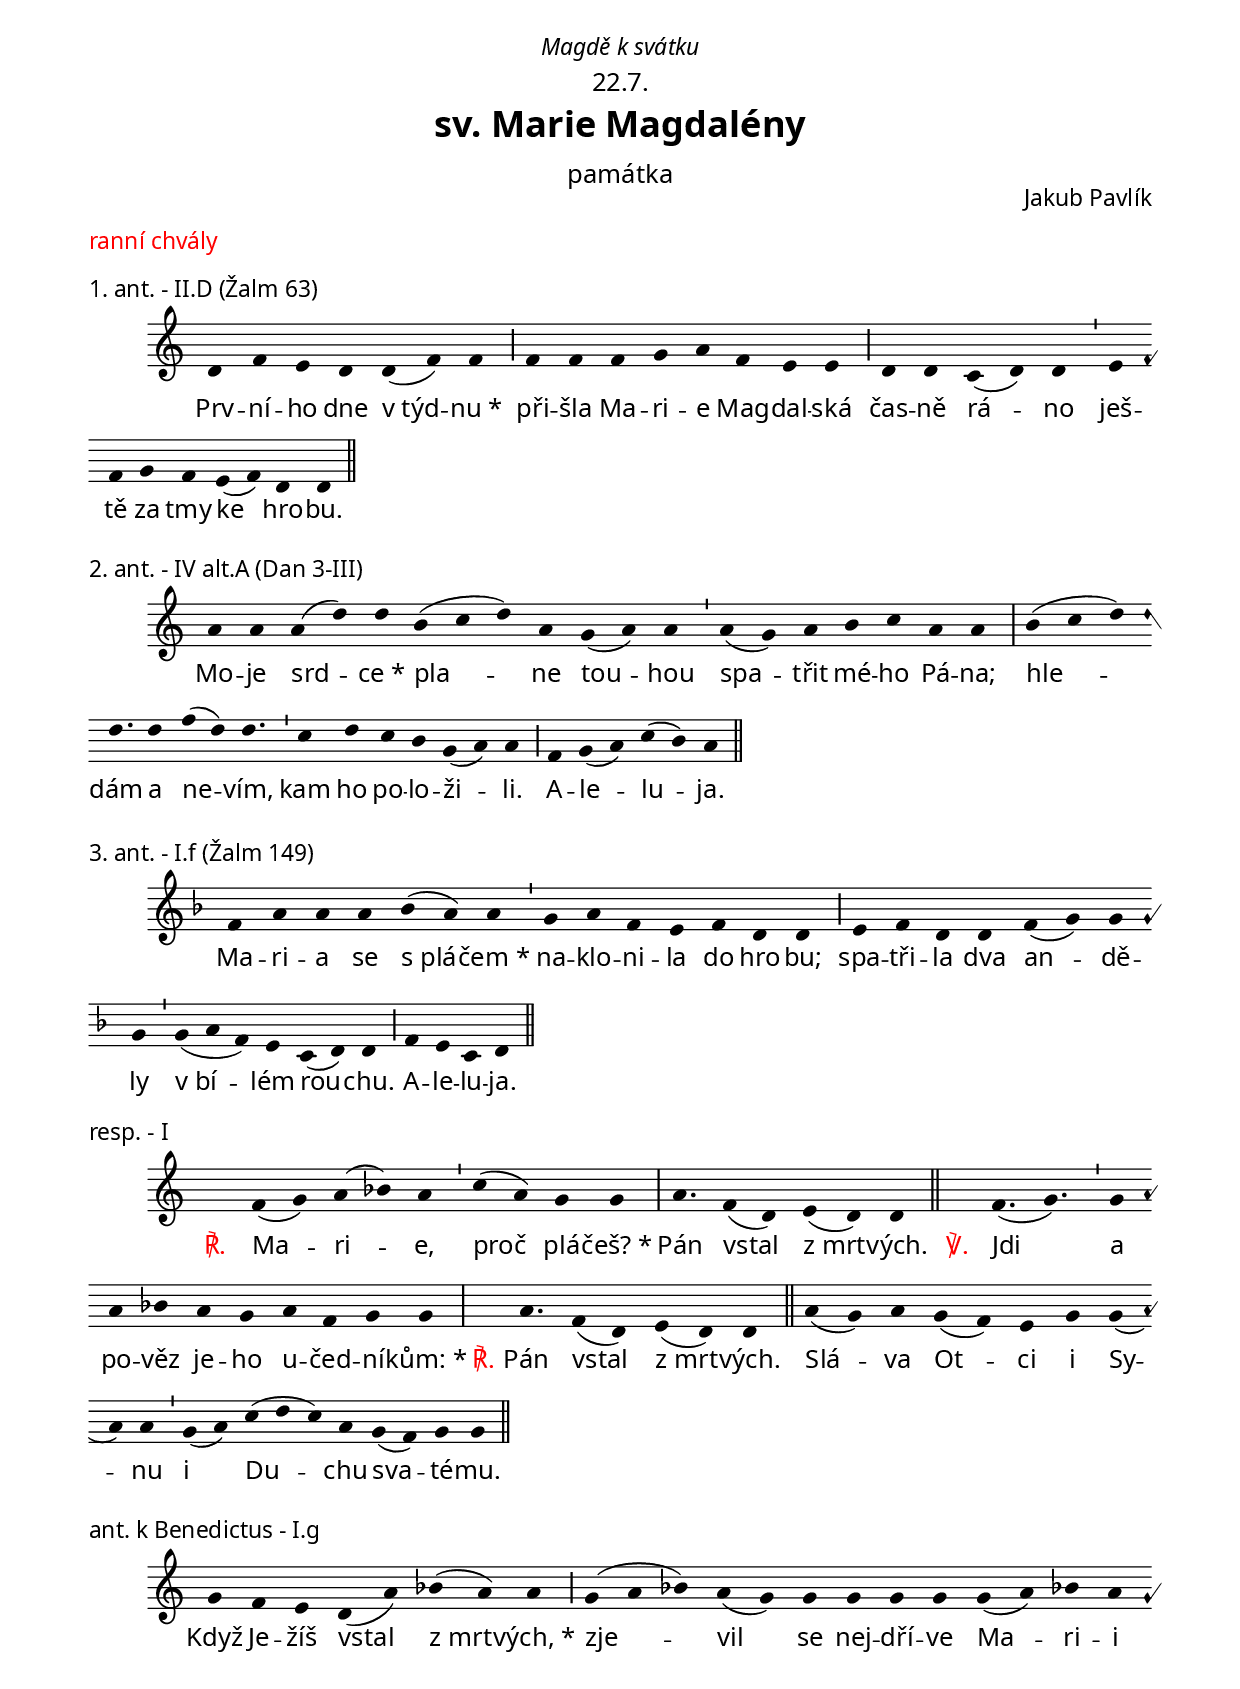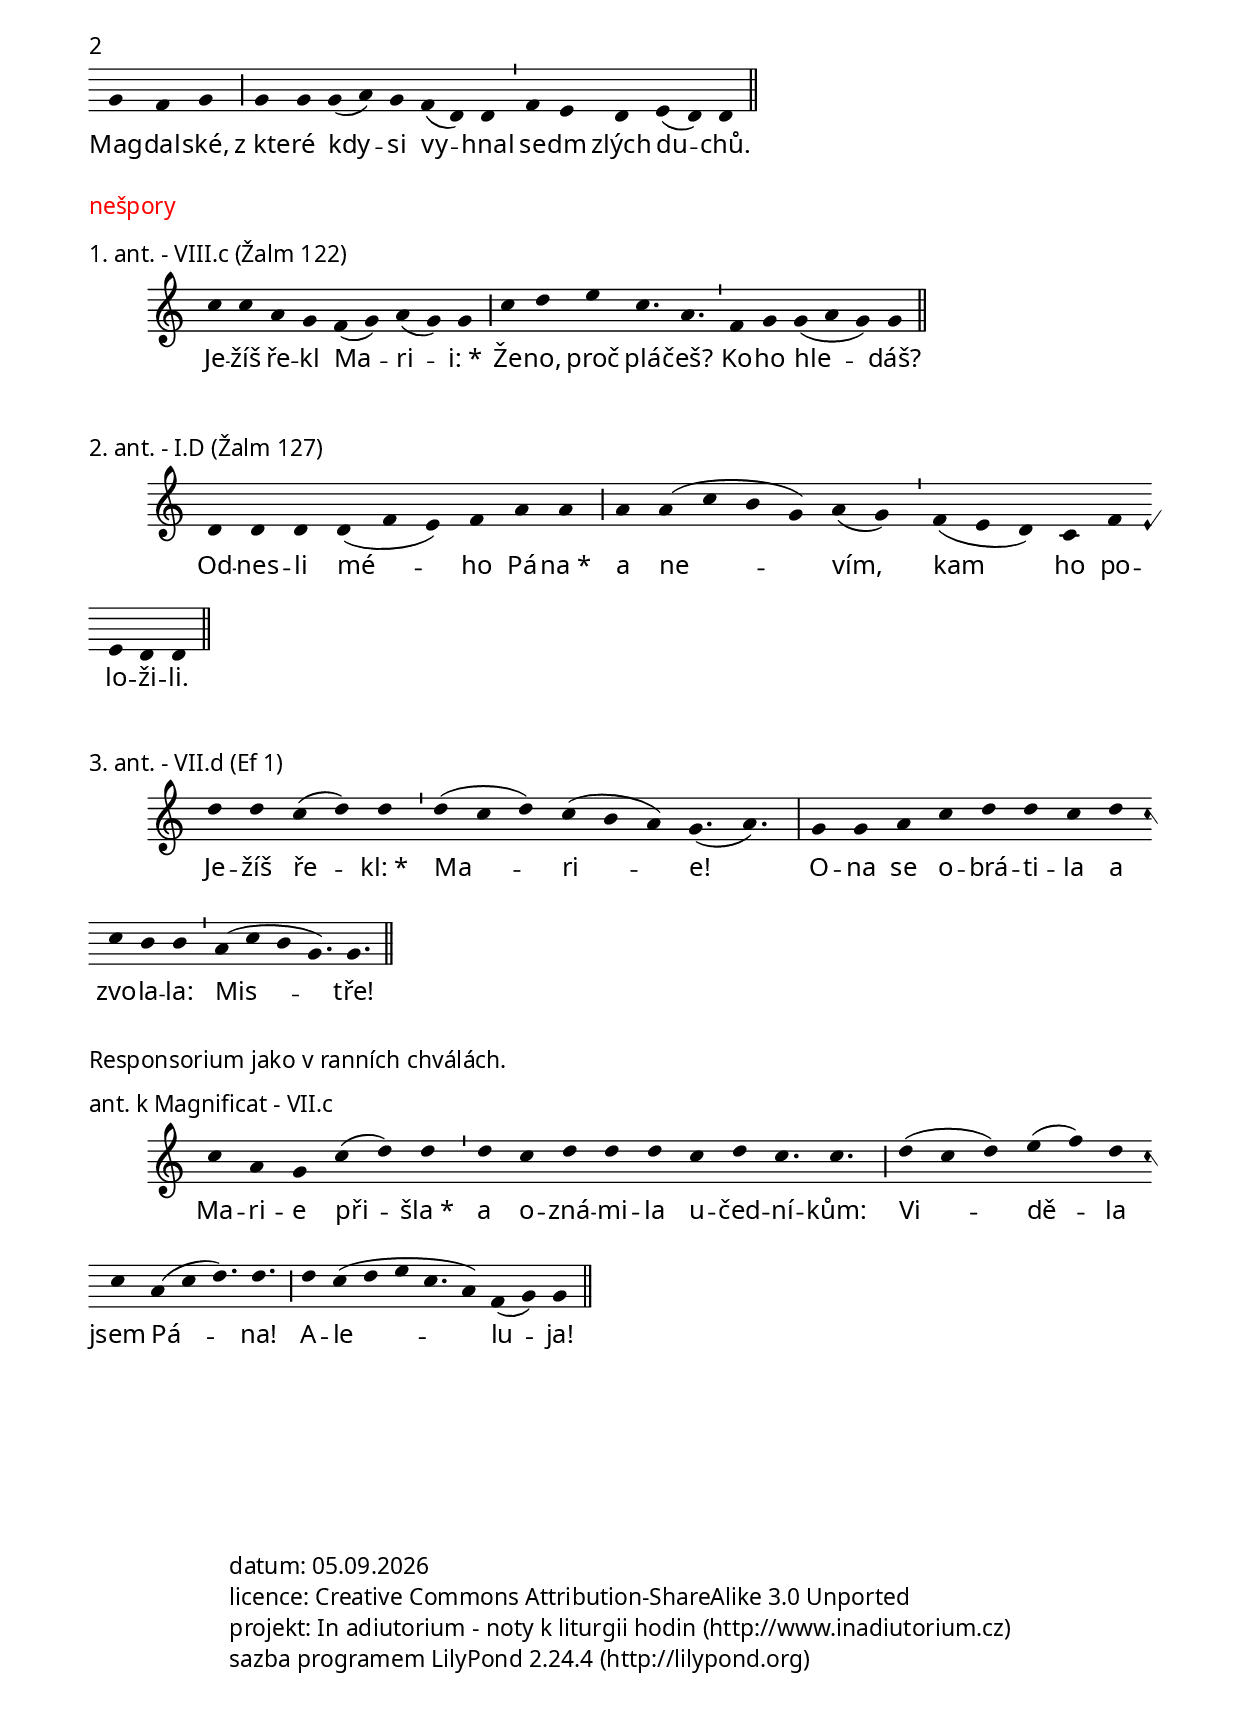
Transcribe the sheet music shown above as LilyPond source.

\version "2.15.37"

\include "../spolecne.ly"
\include "../dilyresponsorii.ly"

\header {
  title = \markup\titleSvatek
            "sv. Marie Magdalény"
            památka
            22.7.
  composer = "Jakub Pavlík"
  dedication = \markup\italic "Magdě k svátku"
}

\markup {\nadpisHodinka {"ranní chvály"}}

\score {
  \relative c' {
    \choralniRezim
    d4 f e d d( f) f \barMaior
    f f f g a f e e \barMaior
    d4 d c( d) d \barMin e f g f e( f) d d \barFinalis
  }
  \addlyrics {
    Prv -- ní -- ho dne v_týd -- nu_* 
    při -- šla Ma -- ri -- e Mag -- dal -- ská 
    čas -- ně rá -- no ješ -- tě za tmy ke hro -- bu.
  }
  \header {
    quid = "1. ant."
    modus = "II"
    differentia = "D"
    psalmus = "Žalm 63"
    piece = \markup\sestavTitulek
  }
}

\score {
  \relative c'' {
    \choralniRezim
    a4 a a( d) d b( c d) a g( a) a \barMin
    a( g) a b c a a \barMax
    b4( c d) d4. d4 f( d) d4. \barMin c4 d c b g( a) a \barMaior
    f g( a) c( b) a \barFinalis
  }
  \addlyrics {
    Mo -- je srd -- ce_* pla -- ne tou -- hou 
    spa -- třit mé -- ho Pá -- na;
    hle -- dám a ne -- vím, kam ho po -- lo -- ži -- li.
    A -- le -- lu -- ja.
  }
  \header {
    quid = "2. ant."
    modus = "IV alt"
    differentia = "A" 
    psalmus = "Dan 3-III"
    id = ""
    piece = \markup\sestavTitulek
  }
}

\score {
  \relative c' {
    \choralniRezim
    \key f\major
    f4 a a a bes( a) a \barMin
    g a f e f d d \barMaior
    e f d d f( g) g g \barMin
    g( a f) e c( d) d \barMaior
    f e c d \barFinalis
  }
  \addlyrics {
    Ma -- ri -- a se s_plá -- čem_* 
    na -- klo -- ni -- la do hro -- bu;
    spa -- tři -- la dva an -- dě -- ly 
    v_bí -- lém rou -- chu.
    A -- le -- lu -- ja.
  }
  \header {
    quid = "3. ant."
    modus = "I"
    differentia = "f" 
    psalmus = "Žalm 149"
    id = ""
    piece = \markup\sestavTitulek
  }
}

\score {
  \relative c' {
    \choralniRezim
    
    % R
    \neviditelna c
    f4( g) a( bes) a \barMin c( a) g g \barMax
    a4. f4( d) e( d) d \barFinalis
    
    % V
    \neviditelna g
    f4.( g) \barMin g4 a bes a g a f g g \barMax  
    
    % R
    \neviditelna g
    a4. f4( d) e( d) d \barFinalis
    
    % Slava
    a'4( g) a g( f) e g g( a) a \barMin g( a) c( d c) a g( f) g g \barFinalis
  }
  \addlyrics {
    \Response Ma -- ri -- e, proč plá -- češ?_* Pán vstal z_mrt -- vých.
    \Verse Jdi a po -- věz je -- ho u -- čed -- ní -- kům:_*
    \Response Pán vstal z_mrt -- vých.
    \textRespDoxologie
  }
  \header {
    quid = "resp."
    modus = "I"
    piece = \markup\sestavTitulekResp
  }
}

\score {
  \relative c'' {
    \choralniRezim
    g4 f e d( a') bes( a) a \barMaior
    g( a bes) a( g) g g g g g( a) bes a g f g \barMaior
    g g g( a) g f( d) d \barMin f e d e( d) d \barFinalis
  }
  \addlyrics {
    Když Je -- žíš vstal z_mrt -- vých,_* 
    zje -- vil se nej -- dří -- ve
    Ma -- ri -- i Mag -- dal -- ské, 
    z_kte -- ré kdy -- si vy -- hnal
    se -- dm zlých du -- chů.
  }
  \header {
    quid = "ant. k Benedictus"
    modus = "I"
    differentia = "g" 
    psalmus = ""
    id = ""
    piece = \markup\sestavTitulekBezZalmu
  }
}

\markup {\nadpisHodinka {"nešpory"}}

\score {
  \relative c'' {
    \choralniRezim
    c4 c a g f( g) a( g) g \barMaior
    c4 d e c4. a \barMin f4 g g( a g) g \barFinalis
  }
  \addlyrics {
    Je -- žíš ře -- kl Ma -- ri -- i:_* Že -- no, proč plá -- češ?
    Ko -- ho hle -- dáš?
  }
  \header {
    quid = "1. ant."
    modus = "VIII"
    differentia = "c" 
    psalmus = "Žalm 122"
    id = ""
    piece = \markup\sestavTitulek
  }
}

\score {
  \relative c' {
    \choralniRezim
    d4 d d d( f e) f a a \barMaior
    a a( c b g) a( g) \barMin 
    f( e d) c f e d d \barFinalis
  }
  \addlyrics {
    Od -- nes -- li mé -- ho Pá -- na_* 
    a ne -- vím, 
    kam ho po -- lo -- ži -- li.
  }
  \header {
    quid = "2. ant."
    modus = "I"
    differentia = "D" 
    psalmus = "Žalm 127"
    id = ""
    piece = \markup\sestavTitulek
  }
}

\score {
  \relative c'' {
    \choralniRezim
    d4 d c( d) d \barMin
    d( c d) c( b a) g4.( a) \barMax
    g4 g a c d d c d c b b \barMin
    a4( c b g4.) g \barFinalis
  }
  \addlyrics {
    Je -- žíš ře -- kl:_* 
    Ma -- ri -- e!
    O -- na se o -- brá -- ti -- la a zvo -- la -- la: Mis -- tře!
  }
  \header {
    quid = "3. ant."
    modus = "VII"
    differentia = "d" 
    psalmus = "Ef 1"
    id = ""
    piece = \markup\sestavTitulek
  }
}

\markup { Responsorium jako v ranních chválách. }

\score {
  \relative c'' {
    \choralniRezim
    c4 a g c( d) d \barMin
    d c d d d c d c4. c \barMaior
    d4( c d) e( f) d c a( c d4.) d \barMaior
    d4 c( d e c4. a4) f( g) g \barFinalis
  }
  \addlyrics {
    Ma -- ri -- e při -- šla_* 
    a o -- zná -- mi -- la u -- čed -- ní -- kům:
    Vi -- dě -- la jsem Pá -- na! A -- le -- lu -- ja!
  }
  \header {
    quid = "ant. k Magnificat"
    modus = "VII"
    differentia = "c" 
    psalmus = ""
    id = ""
    piece = \markup\sestavTitulekBezZalmu
  }
}